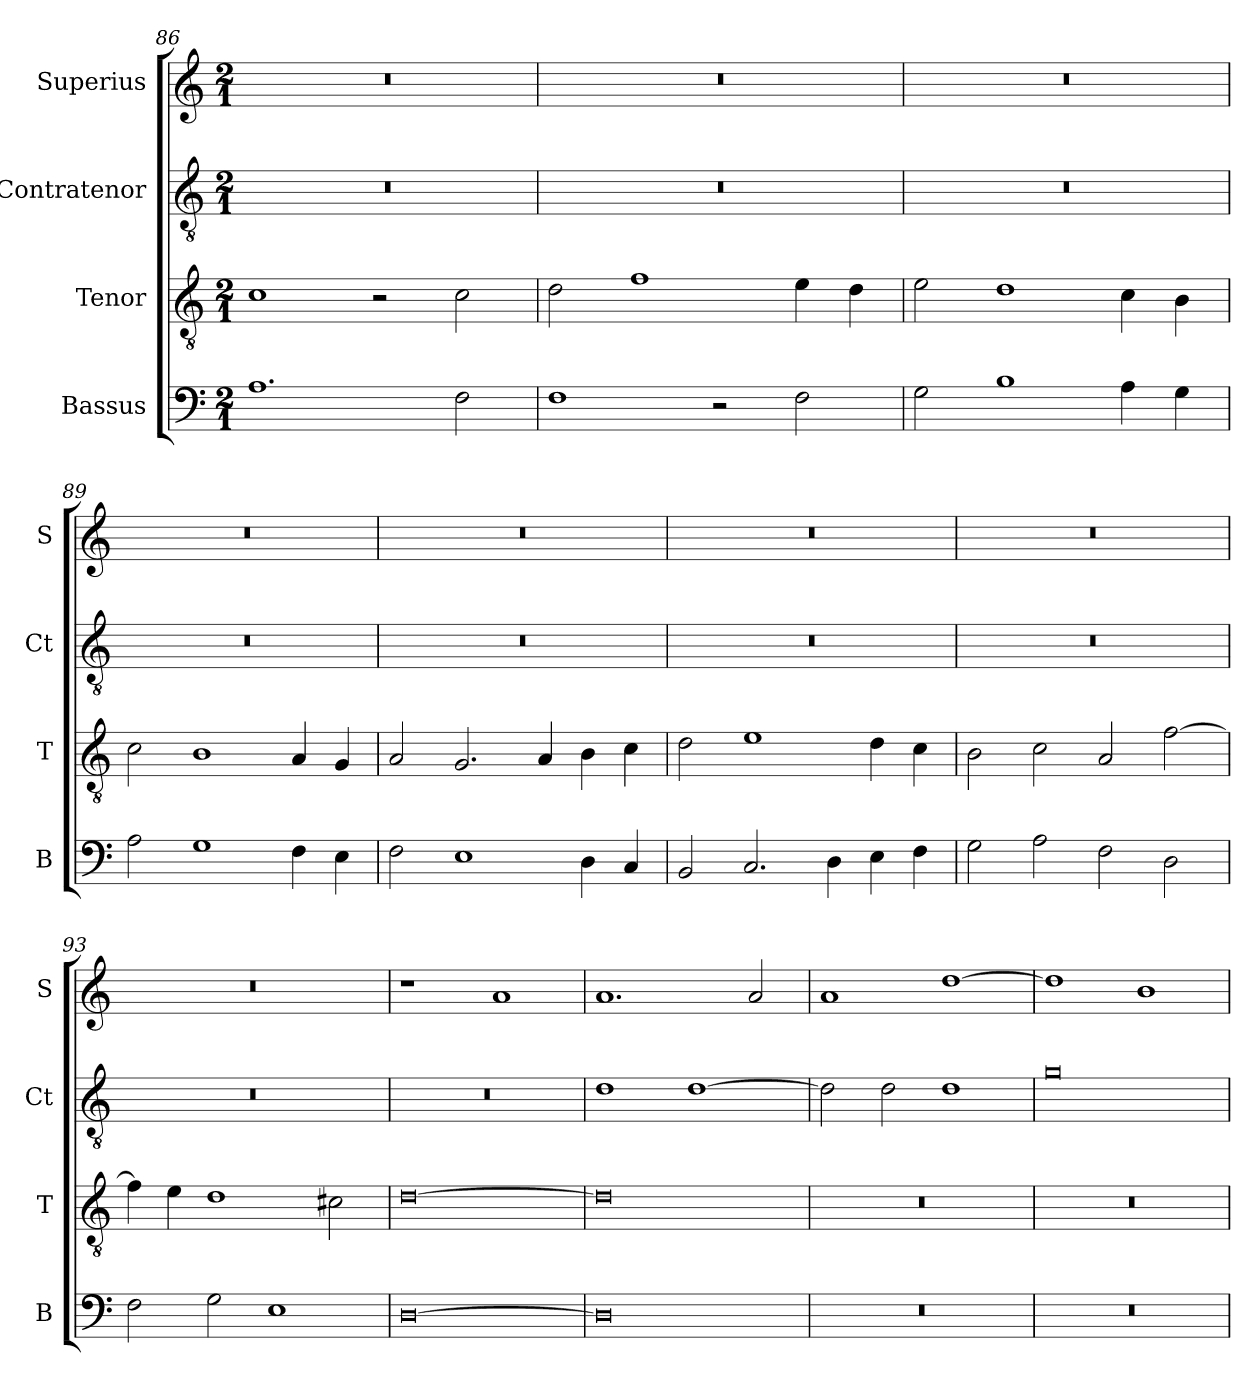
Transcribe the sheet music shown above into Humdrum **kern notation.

**kern	**kern	**kern	**kern
*part4	*part3	*part2	*part1
*staff4	*staff3	*staff2	*staff1
*I"Bassus	*I"Tenor	*I"Contratenor	*I"Superius
*I'B	*I'T	*I'Ct	*I'S
*clefF4	*clefGv2	*clefGv2	*clefG2
*k[]	*k[]	*k[]	*k[]
*M2/1	*M2/1	*M2/1	*M2/1
=86	=86	=86	=86
1.A	1c	0r	0r
.	2r	.	.
2F	2c	.	.
=87	=87	=87	=87
1F	2d	0r	0r
.	1f	.	.
2r	.	.	.
2F	4e	.	.
.	4d	.	.
=88	=88	=88	=88
2G	2e	0r	0r
1B	1d	.	.
4A	4c	.	.
4G	4B	.	.
=89	=89	=89	=89
2A	2c	0r	0r
1G	1B	.	.
4F	4A	.	.
4E	4G	.	.
=90	=90	=90	=90
2F	2A	0r	0r
1E	2.G	.	.
.	4A	.	.
4D	4B	.	.
4C	4c	.	.
=91	=91	=91	=91
2BB	2d	0r	0r
2.C	1e	.	.
4D	.	.	.
4E	4d	.	.
4F	4c	.	.
=92	=92	=92	=92
2G	2B	0r	0r
2A	2c	.	.
2F	2A	.	.
2D	[2f	.	.
=93	=93	=93	=93
2F	4f]	0r	0r
.	4e	.	.
2G	1d	.	.
1E	.	.	.
.	2c#X	.	.
=94	=94	=94	=94
[0D	[0d	0r	1r
.	.	.	1a
=95	=95	=95	=95
0D]	0d]	1d	1.a
.	.	[1d	.
.	.	.	2a
=96	=96	=96	=96
0r	0r	2d]	1a
.	.	2d	.
.	.	1d	[1dd
=97	=97	=97	=97
0r	0r	0g	1dd]
.	.	.	1b
=	=	=	=
*-	*-	*-	*-
